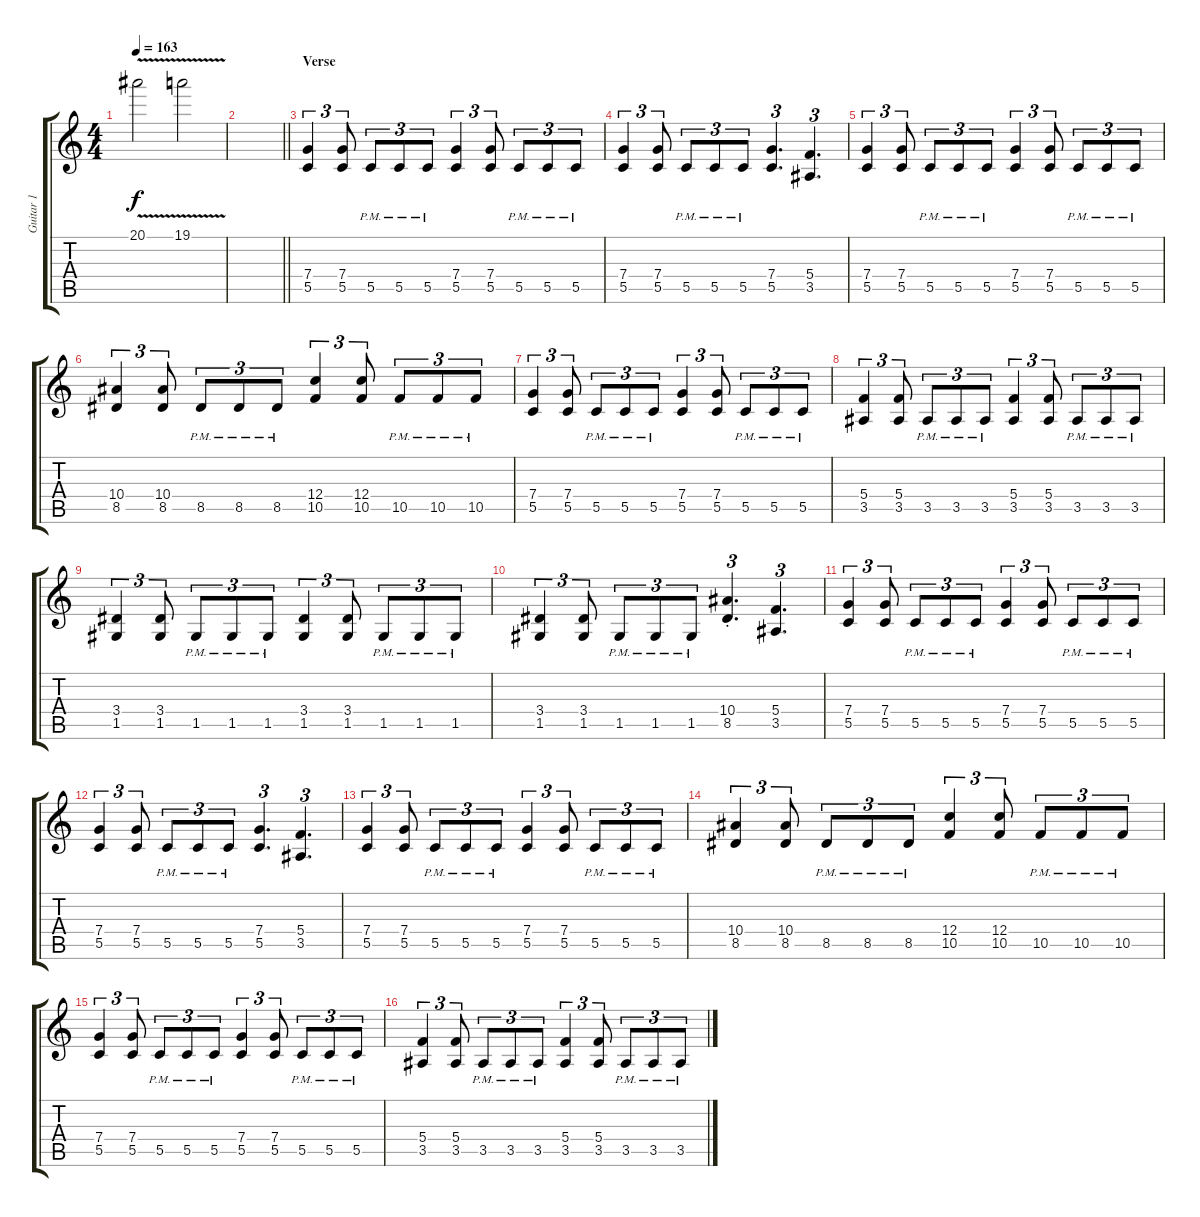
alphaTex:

\track ("Guitar 1" "Guitar 1") {instrument distortionguitar}
\staff {score tabs}
\tuning (D4 A3 F3 C3 G2 D2) {hide}
\ts (4 4)
\tempo 163
\clef g2
\ks c
20.1{v}.2{dy f} 19.1{v}.2 |
\barLineRight lightlight
|
\section ("" "Verse")
(7.4 5.5).4{tu (3 2)} (7.4 5.5).8{tu (3 2)} 5.5{pm}.8{tu (3 2)} 5.5{pm}.8{tu (3 2)} 5.5{pm}.8{tu (3 2)} (7.4 5.5).4{tu (3 2)} (7.4 5.5).8{tu (3 2)} 5.5{pm}.8{tu (3 2)} 5.5{pm}.8{tu (3 2)} 5.5{pm}.8{tu (3 2)} |
(7.4 5.5).4{tu (3 2)} (7.4 5.5).8{tu (3 2)} 5.5{pm}.8{tu (3 2)} 5.5{pm}.8{tu (3 2)} 5.5{pm}.8{tu (3 2)} (7.4 5.5).4{d tu (3 2)} (5.4 3.5).4{d tu (3 2)} |
(7.4 5.5).4{tu (3 2)} (7.4 5.5).8{tu (3 2)} 5.5{pm}.8{tu (3 2)} 5.5{pm}.8{tu (3 2)} 5.5{pm}.8{tu (3 2)} (7.4 5.5).4{tu (3 2)} (7.4 5.5).8{tu (3 2)} 5.5{pm}.8{tu (3 2)} 5.5{pm}.8{tu (3 2)} 5.5{pm}.8{tu (3 2)} |
(10.4 8.5).4{tu (3 2)} (10.4 8.5).8{tu (3 2)} 8.5{pm}.8{tu (3 2)} 8.5{pm}.8{tu (3 2)} 8.5{pm}.8{tu (3 2)} (12.4 10.5).4{tu (3 2)} (12.4 10.5).8{tu (3 2)} 10.5{pm}.8{tu (3 2)} 10.5{pm}.8{tu (3 2)} 10.5{pm}.8{tu (3 2)} |
(7.4 5.5).4{tu (3 2)} (7.4 5.5).8{tu (3 2)} 5.5{pm}.8{tu (3 2)} 5.5{pm}.8{tu (3 2)} 5.5{pm}.8{tu (3 2)} (7.4 5.5).4{tu (3 2)} (7.4 5.5).8{tu (3 2)} 5.5{pm}.8{tu (3 2)} 5.5{pm}.8{tu (3 2)} 5.5{pm}.8{tu (3 2)} |
(5.4 3.5).4{tu (3 2)} (5.4 3.5).8{tu (3 2)} 3.5{pm}.8{tu (3 2)} 3.5{pm}.8{tu (3 2)} 3.5{pm}.8{tu (3 2)} (5.4 3.5).4{tu (3 2)} (5.4 3.5).8{tu (3 2)} 3.5{pm}.8{tu (3 2)} 3.5{pm}.8{tu (3 2)} 3.5{pm}.8{tu (3 2)} |
(3.4 1.5).4{tu (3 2)} (3.4 1.5).8{tu (3 2)} 1.5{pm}.8{tu (3 2)} 1.5{pm}.8{tu (3 2)} 1.5{pm}.8{tu (3 2)} (3.4 1.5).4{tu (3 2)} (3.4 1.5).8{tu (3 2)} 1.5{pm}.8{tu (3 2)} 1.5{pm}.8{tu (3 2)} 1.5{pm}.8{tu (3 2)} |
(3.4 1.5).4{tu (3 2)} (3.4 1.5).8{tu (3 2)} 1.5{pm}.8{tu (3 2)} 1.5{pm}.8{tu (3 2)} 1.5{pm}.8{tu (3 2)} (10.4{st} 8.5{st}).4{d tu (3 2)} (5.4 3.5).4{d tu (3 2)} |
(7.4 5.5).4{tu (3 2)} (7.4 5.5).8{tu (3 2)} 5.5{pm}.8{tu (3 2)} 5.5{pm}.8{tu (3 2)} 5.5{pm}.8{tu (3 2)} (7.4 5.5).4{tu (3 2)} (7.4 5.5).8{tu (3 2)} 5.5{pm}.8{tu (3 2)} 5.5{pm}.8{tu (3 2)} 5.5{pm}.8{tu (3 2)} |
(7.4 5.5).4{tu (3 2)} (7.4 5.5).8{tu (3 2)} 5.5{pm}.8{tu (3 2)} 5.5{pm}.8{tu (3 2)} 5.5{pm}.8{tu (3 2)} (7.4 5.5).4{d tu (3 2)} (5.4 3.5).4{d tu (3 2)} |
(7.4 5.5).4{tu (3 2)} (7.4 5.5).8{tu (3 2)} 5.5{pm}.8{tu (3 2)} 5.5{pm}.8{tu (3 2)} 5.5{pm}.8{tu (3 2)} (7.4 5.5).4{tu (3 2)} (7.4 5.5).8{tu (3 2)} 5.5{pm}.8{tu (3 2)} 5.5{pm}.8{tu (3 2)} 5.5{pm}.8{tu (3 2)} |
(10.4 8.5).4{tu (3 2)} (10.4 8.5).8{tu (3 2)} 8.5{pm}.8{tu (3 2)} 8.5{pm}.8{tu (3 2)} 8.5{pm}.8{tu (3 2)} (12.4 10.5).4{tu (3 2)} (12.4 10.5).8{tu (3 2)} 10.5{pm}.8{tu (3 2)} 10.5{pm}.8{tu (3 2)} 10.5{pm}.8{tu (3 2)} |
(7.4 5.5).4{tu (3 2)} (7.4 5.5).8{tu (3 2)} 5.5{pm}.8{tu (3 2)} 5.5{pm}.8{tu (3 2)} 5.5{pm}.8{tu (3 2)} (7.4 5.5).4{tu (3 2)} (7.4 5.5).8{tu (3 2)} 5.5{pm}.8{tu (3 2)} 5.5{pm}.8{tu (3 2)} 5.5{pm}.8{tu (3 2)} |
(5.4 3.5).4{tu (3 2)} (5.4 3.5).8{tu (3 2)} 3.5{pm}.8{tu (3 2)} 3.5{pm}.8{tu (3 2)} 3.5{pm}.8{tu (3 2)} (5.4 3.5).4{tu (3 2)} (5.4 3.5).8{tu (3 2)} 3.5{pm}.8{tu (3 2)} 3.5{pm}.8{tu (3 2)} 3.5{pm}.8{tu (3 2)}
